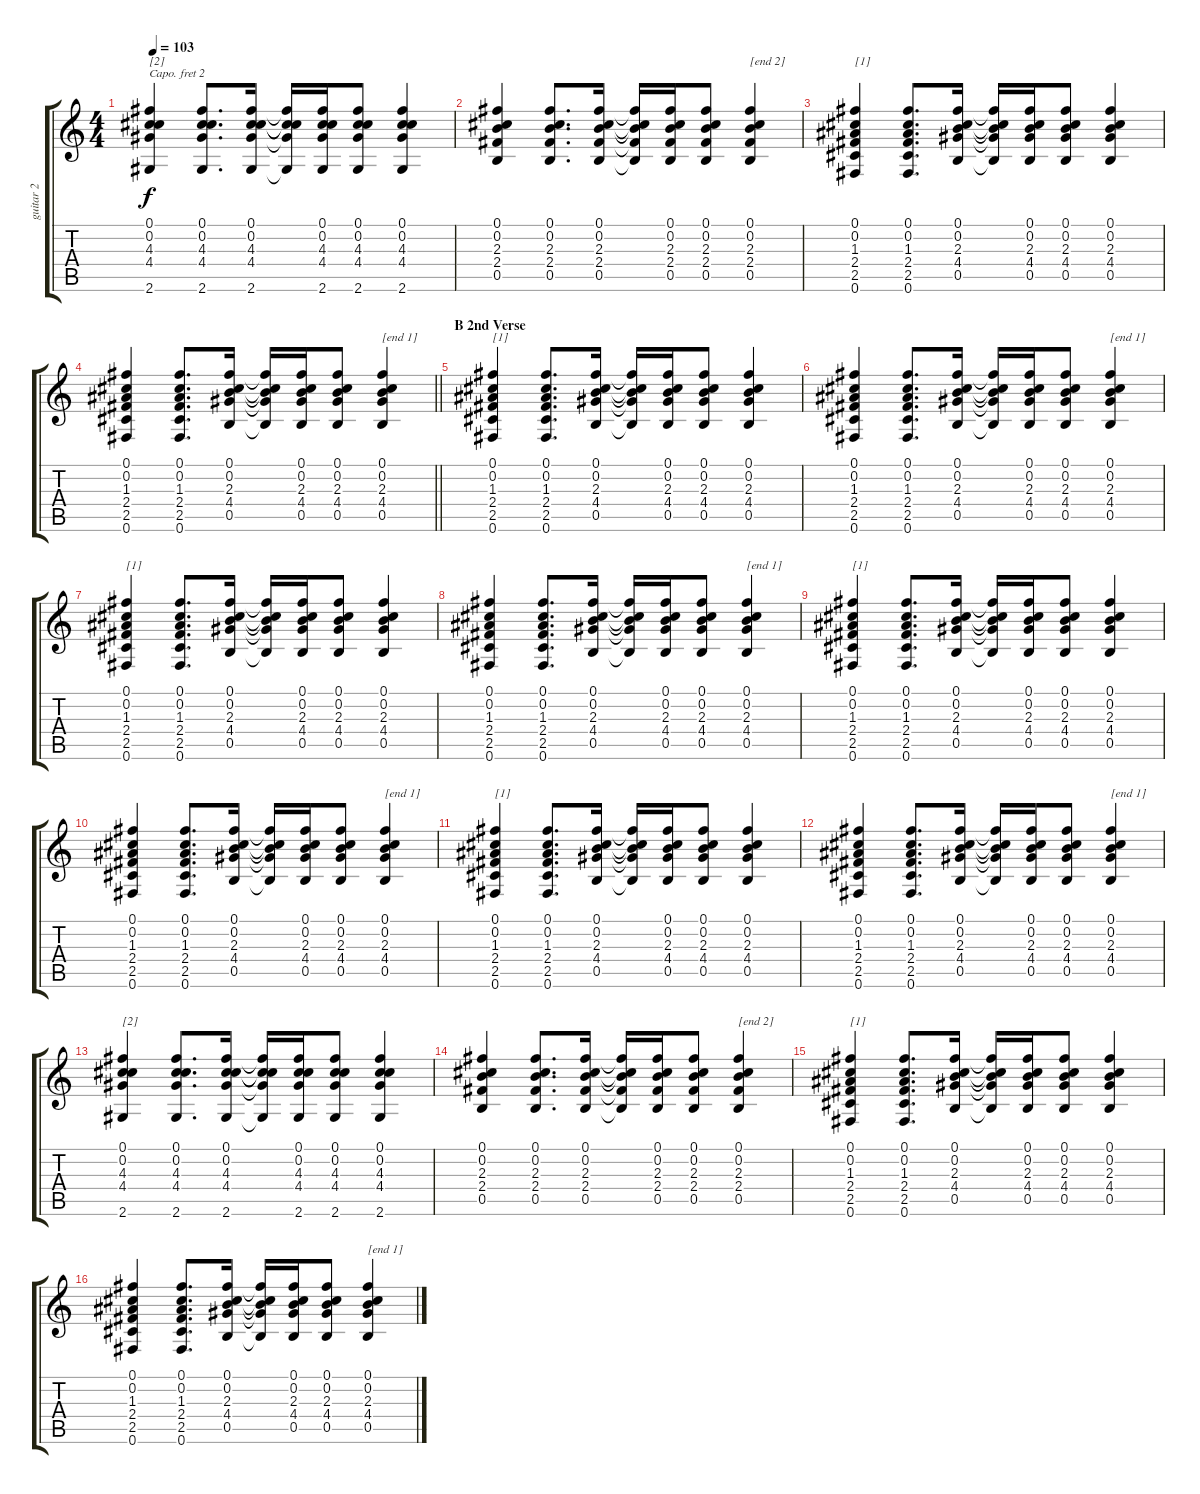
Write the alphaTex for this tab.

\track ("guitar 2" "guitar 2") {instrument acousticguitarsteel}
\staff {score tabs}
\capo 2
\tuning (E4 B3 G3 D3 A2 E2) {hide}
\ts (4 4)
\tempo 103
\clef g2
\ks c
(0.1 0.2 4.3 4.4 2.6).4{txt "[2]" dy f} (0.1 0.2 4.3 4.4 2.6).8{d} (0.1 0.2 4.3 4.4 2.6).16 (0.1{t} 0.2{t} 4.3{t} 4.4{t} 2.6{t}).16 (0.1 0.2 4.3 4.4 2.6).16 (0.1 0.2 4.3 4.4 2.6).8 (0.1 0.2 4.3 4.4 2.6).4 |
(0.1 0.2 2.3 2.4 0.5).4 (0.1 0.2 2.3 2.4 0.5).8{d} (0.1 0.2 2.3 2.4 0.5).16 (0.1{t} 0.2{t} 2.3{t} 2.4{t} 0.5{t}).16 (0.1 0.2 2.3 2.4 0.5).16 (0.1 0.2 2.3 2.4 0.5).8 (0.1 0.2 2.3 2.4 0.5).4{txt "[end 2]"} |
(0.1 0.2 1.3 2.4 2.5 0.6).4{txt "[1]"} (0.1 0.2 1.3 2.4 2.5 0.6).8{d} (0.1 0.2 2.3 4.4 0.5).16 (0.1{t} 0.2{t} 2.3{t} 4.4{t} 0.5{t}).16 (0.1 0.2 2.3 4.4 0.5).16 (0.1 0.2 2.3 4.4 0.5).8 (0.1 0.2 2.3 4.4 0.5).4 |
\barLineRight lightlight
(0.1 0.2 1.3 2.4 2.5 0.6).4 (0.1 0.2 1.3 2.4 2.5 0.6).8{d} (0.1 0.2 2.3 4.4 0.5).16 (0.1{t} 0.2{t} 2.3{t} 4.4{t} 0.5{t}).16 (0.1 0.2 2.3 4.4 0.5).16 (0.1 0.2 2.3 4.4 0.5).8 (0.1 0.2 2.3 4.4 0.5).4{txt "[end 1]"} |
\section ("" "B 2nd Verse")
(0.1 0.2 1.3 2.4 2.5 0.6).4{txt "[1]"} (0.1 0.2 1.3 2.4 2.5 0.6).8{d} (0.1 0.2 2.3 4.4 0.5).16 (0.1{t} 0.2{t} 2.3{t} 4.4{t} 0.5{t}).16 (0.1 0.2 2.3 4.4 0.5).16 (0.1 0.2 2.3 4.4 0.5).8 (0.1 0.2 2.3 4.4 0.5).4 |
(0.1 0.2 1.3 2.4 2.5 0.6).4 (0.1 0.2 1.3 2.4 2.5 0.6).8{d} (0.1 0.2 2.3 4.4 0.5).16 (0.1{t} 0.2{t} 2.3{t} 4.4{t} 0.5{t}).16 (0.1 0.2 2.3 4.4 0.5).16 (0.1 0.2 2.3 4.4 0.5).8 (0.1 0.2 2.3 4.4 0.5).4{txt "[end 1]"} |
(0.1 0.2 1.3 2.4 2.5 0.6).4{txt "[1]"} (0.1 0.2 1.3 2.4 2.5 0.6).8{d} (0.1 0.2 2.3 4.4 0.5).16 (0.1{t} 0.2{t} 2.3{t} 4.4{t} 0.5{t}).16 (0.1 0.2 2.3 4.4 0.5).16 (0.1 0.2 2.3 4.4 0.5).8 (0.1 0.2 2.3 4.4 0.5).4 |
(0.1 0.2 1.3 2.4 2.5 0.6).4 (0.1 0.2 1.3 2.4 2.5 0.6).8{d} (0.1 0.2 2.3 4.4 0.5).16 (0.1{t} 0.2{t} 2.3{t} 4.4{t} 0.5{t}).16 (0.1 0.2 2.3 4.4 0.5).16 (0.1 0.2 2.3 4.4 0.5).8 (0.1 0.2 2.3 4.4 0.5).4{txt "[end 1]"} |
(0.1 0.2 1.3 2.4 2.5 0.6).4{txt "[1]"} (0.1 0.2 1.3 2.4 2.5 0.6).8{d} (0.1 0.2 2.3 4.4 0.5).16 (0.1{t} 0.2{t} 2.3{t} 4.4{t} 0.5{t}).16 (0.1 0.2 2.3 4.4 0.5).16 (0.1 0.2 2.3 4.4 0.5).8 (0.1 0.2 2.3 4.4 0.5).4 |
(0.1 0.2 1.3 2.4 2.5 0.6).4 (0.1 0.2 1.3 2.4 2.5 0.6).8{d} (0.1 0.2 2.3 4.4 0.5).16 (0.1{t} 0.2{t} 2.3{t} 4.4{t} 0.5{t}).16 (0.1 0.2 2.3 4.4 0.5).16 (0.1 0.2 2.3 4.4 0.5).8 (0.1 0.2 2.3 4.4 0.5).4{txt "[end 1]"} |
(0.1 0.2 1.3 2.4 2.5 0.6).4{txt "[1]"} (0.1 0.2 1.3 2.4 2.5 0.6).8{d} (0.1 0.2 2.3 4.4 0.5).16 (0.1{t} 0.2{t} 2.3{t} 4.4{t} 0.5{t}).16 (0.1 0.2 2.3 4.4 0.5).16 (0.1 0.2 2.3 4.4 0.5).8 (0.1 0.2 2.3 4.4 0.5).4 |
(0.1 0.2 1.3 2.4 2.5 0.6).4 (0.1 0.2 1.3 2.4 2.5 0.6).8{d} (0.1 0.2 2.3 4.4 0.5).16 (0.1{t} 0.2{t} 2.3{t} 4.4{t} 0.5{t}).16 (0.1 0.2 2.3 4.4 0.5).16 (0.1 0.2 2.3 4.4 0.5).8 (0.1 0.2 2.3 4.4 0.5).4{txt "[end 1]"} |
(0.1 0.2 4.3 4.4 2.6).4{txt "[2]"} (0.1 0.2 4.3 4.4 2.6).8{d} (0.1 0.2 4.3 4.4 2.6).16 (0.1{t} 0.2{t} 4.3{t} 4.4{t} 2.6{t}).16 (0.1 0.2 4.3 4.4 2.6).16 (0.1 0.2 4.3 4.4 2.6).8 (0.1 0.2 4.3 4.4 2.6).4 |
(0.1 0.2 2.3 2.4 0.5).4 (0.1 0.2 2.3 2.4 0.5).8{d} (0.1 0.2 2.3 2.4 0.5).16 (0.1{t} 0.2{t} 2.3{t} 2.4{t} 0.5{t}).16 (0.1 0.2 2.3 2.4 0.5).16 (0.1 0.2 2.3 2.4 0.5).8 (0.1 0.2 2.3 2.4 0.5).4{txt "[end 2]"} |
(0.1 0.2 1.3 2.4 2.5 0.6).4{txt "[1]"} (0.1 0.2 1.3 2.4 2.5 0.6).8{d} (0.1 0.2 2.3 4.4 0.5).16 (0.1{t} 0.2{t} 2.3{t} 4.4{t} 0.5{t}).16 (0.1 0.2 2.3 4.4 0.5).16 (0.1 0.2 2.3 4.4 0.5).8 (0.1 0.2 2.3 4.4 0.5).4 |
(0.1 0.2 1.3 2.4 2.5 0.6).4 (0.1 0.2 1.3 2.4 2.5 0.6).8{d} (0.1 0.2 2.3 4.4 0.5).16 (0.1{t} 0.2{t} 2.3{t} 4.4{t} 0.5{t}).16 (0.1 0.2 2.3 4.4 0.5).16 (0.1 0.2 2.3 4.4 0.5).8 (0.1 0.2 2.3 4.4 0.5).4{txt "[end 1]"}
